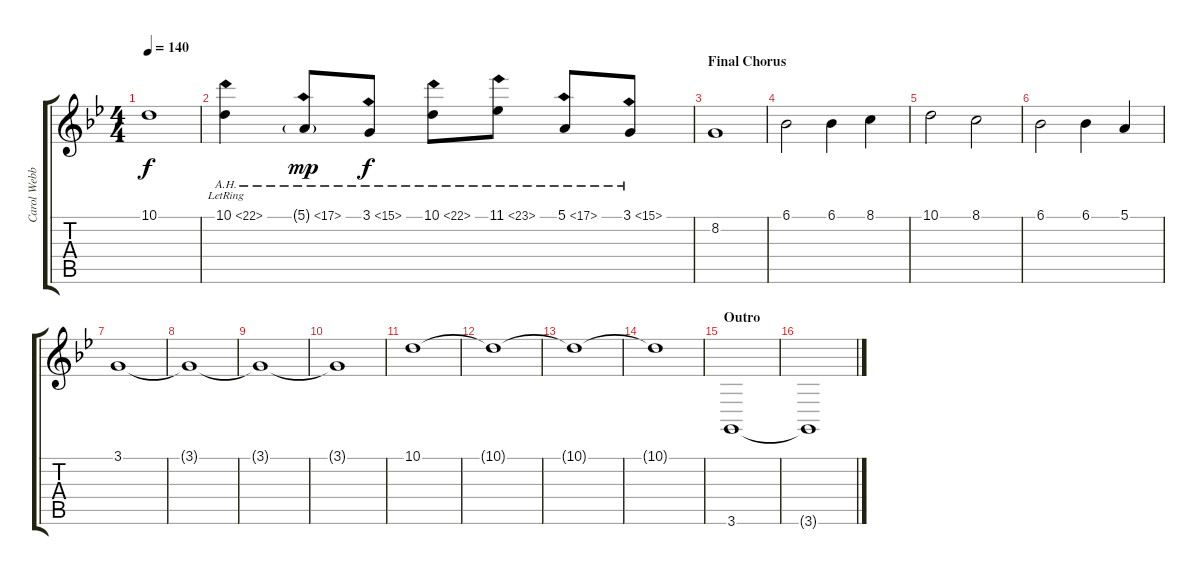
\track ("Carol Webb - 2nd Violin" "Carol Webb") {instrument stringensemble1}
\staff {score tabs}
\tuning (E4 B3 G3 D3 A2 E2) {hide}
\ts (4 4)
\tempo 140
\clef g2
\ks bb
10.1.1{dy f volume 8} |
10.1{ah 12 lr}.4 5.1{ah 12 g}.8{dy mp} 3.1{ah 12}.8{dy f} 10.1{ah 12}.8 11.1{ah 12}.8 5.1{ah 12}.8 3.1{ah 12}.8 |
\section ("" "Final Chorus")
8.2.1 |
6.1.2 6.1.4 8.1.4 |
10.1.2 8.1.2 |
6.1.2 6.1.4 5.1.4 |
3.1.1{volume 0} |
3.1{t}.1 |
3.1{t}.1 |
3.1{t}.1 |
10.1.1{volume 5} |
10.1{t}.1 |
10.1{t}.1 |
10.1{t}.1 |
\section ("" "Outro")
3.6.1{volume 5} |
3.6{t}.1
